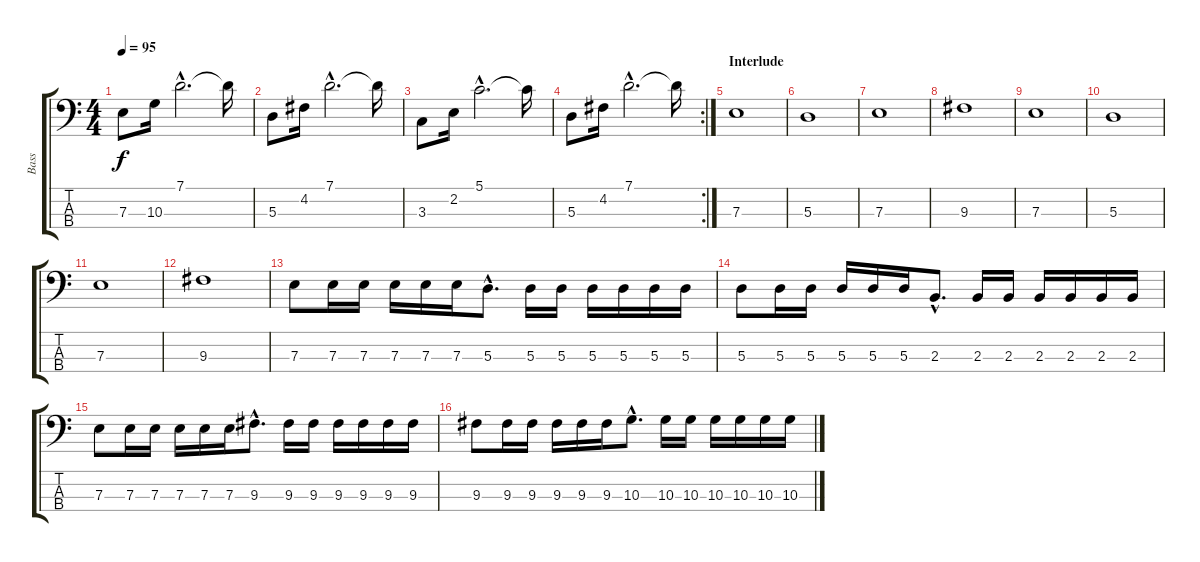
\track ("Bass" "Bass") {instrument electricbassfinger}
\staff {score tabs}
\tuning (G2 D2 A1 E1) {hide}
\ts (4 4)
\tempo 95
\clef f4
\ks c
7.3.8{dy f} 10.3.16 7.1{hac}.2{d} 7.1{t}.16 |
5.3.8 4.2.16 7.1{hac}.2{d} 7.1{t}.16 |
3.3.8 2.2.16 5.1{hac}.2{d} 5.1{t}.16 |
\rc 2
5.3.8 4.2.16 7.1{hac}.2{d} 7.1{t}.16 |
\section ("" "Interlude")
7.3.1 |
5.3.1 |
7.3.1 |
9.3.1 |
7.3.1 |
5.3.1 |
7.3.1 |
9.3.1 |
7.3.8 7.3.16 7.3.16 7.3.16 7.3.16 7.3.16 5.3{hac}.8{d} 5.3.16 5.3.16 5.3.16 5.3.16 5.3.16 5.3.16 |
5.3.8 5.3.16 5.3.16 5.3.16 5.3.16 5.3.16 2.3{hac}.8{d} 2.3.16 2.3.16 2.3.16 2.3.16 2.3.16 2.3.16 |
7.3.8 7.3.16 7.3.16 7.3.16 7.3.16 7.3.16 9.3{hac}.8{d} 9.3.16 9.3.16 9.3.16 9.3.16 9.3.16 9.3.16 |
9.3.8 9.3.16 9.3.16 9.3.16 9.3.16 9.3.16 10.3{hac}.8{d} 10.3.16 10.3.16 10.3.16 10.3.16 10.3.16 10.3.16
